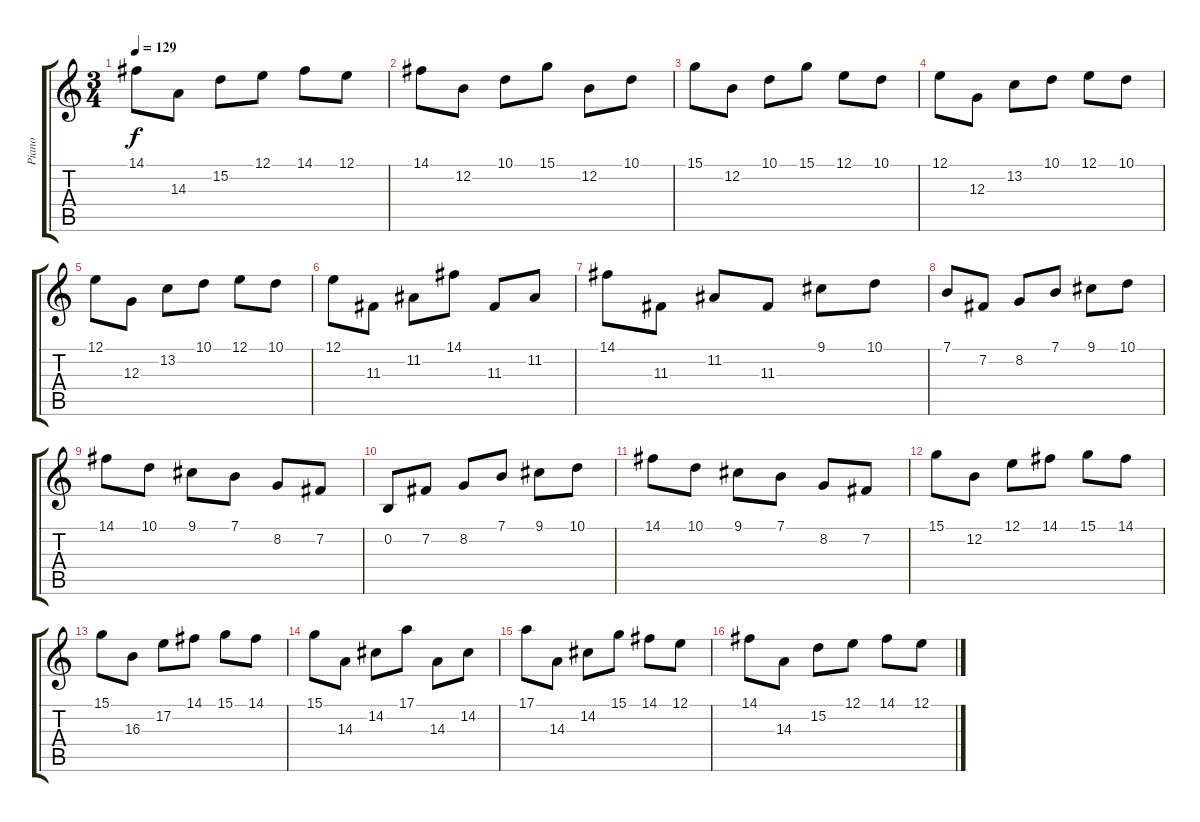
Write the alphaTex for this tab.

\track ("Piano" "Piano") {instrument brightacousticpiano}
\staff {score tabs}
\tuning (E4 B3 G3 D3 A2 E2) {hide}
\ts (3 4)
\tempo 129
\clef g2
\ks c
14.1.8{dy f} 14.3.8 15.2.8 12.1.8 14.1.8 12.1.8 |
14.1.8 12.2.8 10.1.8 15.1.8 12.2.8 10.1.8 |
15.1.8 12.2.8 10.1.8 15.1.8 12.1.8 10.1.8 |
12.1.8 12.3.8 13.2.8 10.1.8 12.1.8 10.1.8 |
12.1.8 12.3.8 13.2.8 10.1.8 12.1.8 10.1.8 |
12.1.8 11.3.8 11.2.8 14.1.8 11.3.8 11.2.8 |
14.1.8 11.3.8 11.2.8 11.3.8 9.1.8 10.1.8 |
7.1.8 7.2.8 8.2.8 7.1.8 9.1.8 10.1.8 |
14.1.8 10.1.8 9.1.8 7.1.8 8.2.8 7.2.8 |
0.2.8 7.2.8 8.2.8 7.1.8 9.1.8 10.1.8 |
14.1.8 10.1.8 9.1.8 7.1.8 8.2.8 7.2.8 |
15.1.8 12.2.8 12.1.8 14.1.8 15.1.8 14.1.8 |
15.1.8 16.3.8 17.2.8 14.1.8 15.1.8 14.1.8 |
15.1.8 14.3.8 14.2.8 17.1.8 14.3.8 14.2.8 |
17.1.8 14.3.8 14.2.8 15.1.8 14.1.8 12.1.8 |
14.1.8 14.3.8 15.2.8 12.1.8 14.1.8 12.1.8
